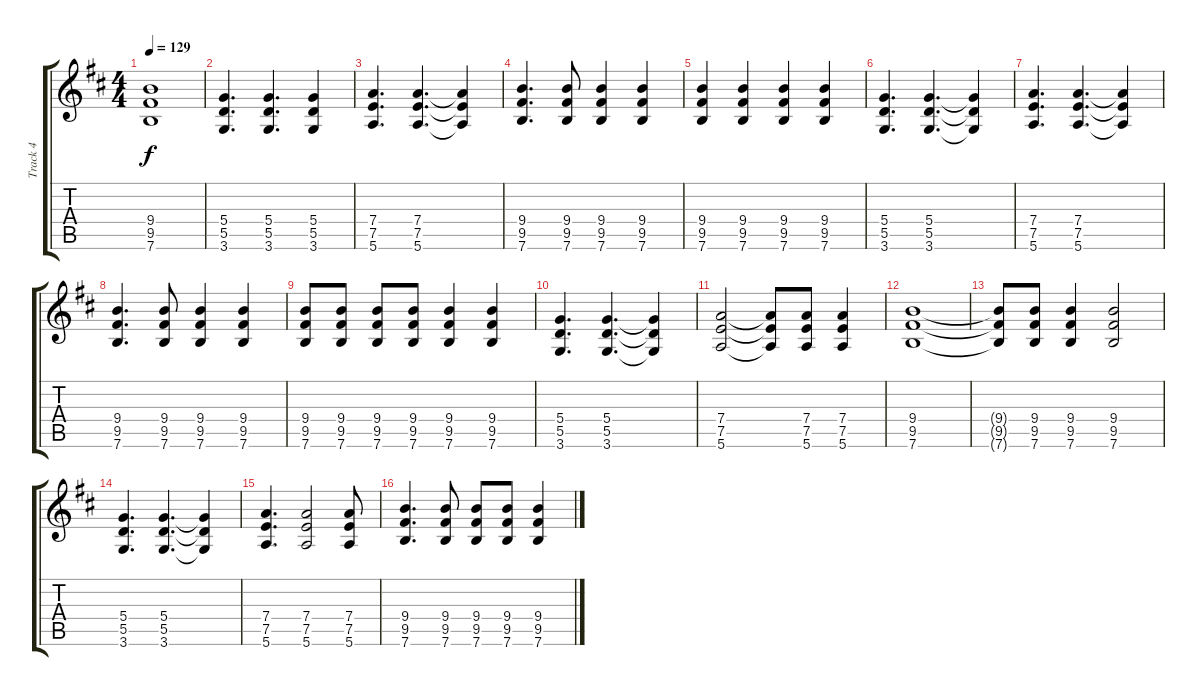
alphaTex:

\track ("Track 4" "Track 4") {instrument distortionguitar}
\staff {score tabs}
\tuning (E4 B3 G3 D3 A2 E2) {hide}
\ts (4 4)
\tempo 129
\clef g2
\ks bminor
(9.4{t} 9.5{t} 7.6{t}).1{dy f} |
(5.4 5.5 3.6).4{d} (5.4 5.5 3.6).4{d} (5.4 5.5 3.6).4 |
(7.4 7.5 5.6).4{d} (7.4 7.5 5.6).4{d} (7.4{t} 7.5{t} 5.6{t}).4 |
(9.4 9.5 7.6).4{d} (9.4 9.5 7.6).8 (9.4 9.5 7.6).4 (9.4 9.5 7.6).4 |
(9.4 9.5 7.6).4 (9.4 9.5 7.6).4 (9.4 9.5 7.6).4 (9.4 9.5 7.6).4 |
(5.4 5.5 3.6).4{d} (5.4 5.5 3.6).4{d} (5.4{t} 5.5{t} 3.6{t}).4 |
(7.4 7.5 5.6).4{d} (7.4 7.5 5.6).4{d} (7.4{t} 7.5{t} 5.6{t}).4 |
(9.4 9.5 7.6).4{d} (9.4 9.5 7.6).8 (9.4 9.5 7.6).4 (9.4 9.5 7.6).4 |
(9.4 9.5 7.6).8 (9.4 9.5 7.6).8 (9.4 9.5 7.6).8 (9.4 9.5 7.6).8 (9.4 9.5 7.6).4 (9.4 9.5 7.6).4 |
(5.4 5.5 3.6).4{d} (5.4 5.5 3.6).4{d} (5.4{t} 5.5{t} 3.6{t}).4 |
(7.4 7.5 5.6).2 (7.4{t} 7.5{t} 5.6{t}).8 (7.4 7.5 5.6).8 (7.4 7.5 5.6).4 |
(9.4 9.5 7.6).1 |
(9.4{t} 9.5{t} 7.6{t}).8 (9.4 9.5 7.6).8 (9.4 9.5 7.6).4 (9.4 9.5 7.6).2 |
(5.4 5.5 3.6).4{d} (5.4 5.5 3.6).4{d} (5.4{t} 5.5{t} 3.6{t}).4 |
(7.4 7.5 5.6).4{d} (7.4 7.5 5.6).2 (7.4 7.5 5.6).8 |
(9.4 9.5 7.6).4{d} (9.4 9.5 7.6).8 (9.4 9.5 7.6).8 (9.4 9.5 7.6).8 (9.4 9.5 7.6).4
